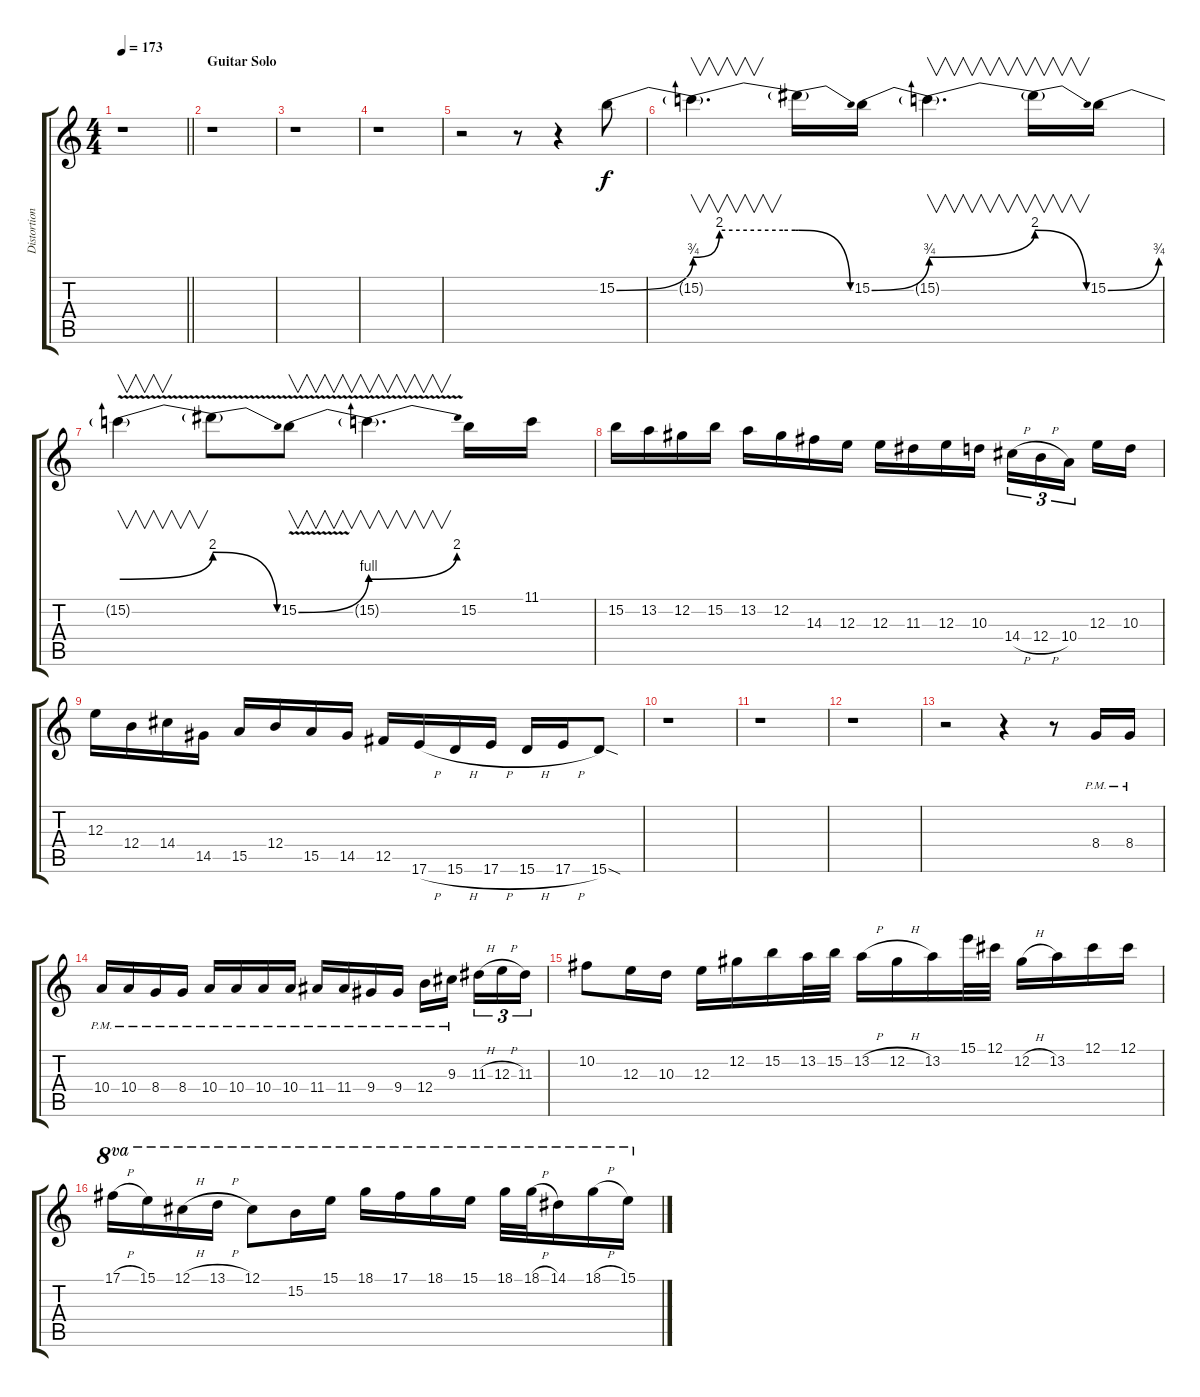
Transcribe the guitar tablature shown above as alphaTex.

\track ("Distortion guitar" "Distortion") {instrument distortionguitar}
\staff {score tabs}
\tuning (Db4 Ab3 E3 B2 Gb2 B1) {hide}
\ts (4 4)
\tempo 173
\clef g2
\barLineRight lightlight
\ks c
r.1{dy f} |
\section ("" "Guitar Solo")
r.1 |
r.1 |
r.1 |
r.2 r.8 r.4 15.2{be (bend 0 0 60 3)}.8 |
15.2{be (custom 0 3 15 8 51 8 58 8 60 8) t}.4{v d} 15.2{be (release 0 8 60 0) t}.16 15.2{be (bend 0 0 60 3)}.16 15.2{be (bend 0 3 60 8) t}.4{v d} 15.2{be (release 0 8 60 0) t}.16{v} 15.2{be (bend 0 0 60 3)}.16 |
15.2{be (bend 0 3 60 8) v t}.4{v} 15.2{be (release 0 8 60 0) v t}.8 15.2{be (bend 0 0 60 4) v}.8{v} 15.2{be (bend 0 3 60 8) v t}.4{v d} 15.2.16 11.1.16 |
15.2.16 13.2.16 12.2.16 15.2.16 13.2.16 12.2.16 14.3.16 12.3.16 12.3.16 11.3.16 12.3.16 10.3.16 14.4{h}.16{tu (3 2)} 12.4{h}.16{tu (3 2)} 10.4.16{tu (3 2) beam splitsecondary} 12.3.16 10.3.16 |
12.3.16 12.4.16 14.4.16 14.5.16 15.5.16 12.4.16 15.5.16 14.5.16 12.5.16 17.6{h}.16 15.6{h}.16 17.6{h}.16 15.6{h}.16 17.6{h}.16 15.6{sod}.8 |
r.1 |
r.1 |
r.1 |
r.2 r.4 r.8 8.4{pm}.16 8.4{pm}.16 |
10.4{pm}.16 10.4{pm}.16 8.4{pm}.16 8.4{pm}.16 10.4{pm}.16 10.4{pm}.16 10.4{pm}.16 10.4{pm}.16 11.4{pm}.16 11.4{pm}.16 9.4{pm}.16 9.4{pm}.16 12.4{pm}.16 9.3{pm}.16{beam splitsecondary} 11.3{h}.16{tu (3 2)} 12.3{h}.16{tu (3 2)} 11.3.16{tu (3 2)} |
10.2.8 12.3.16 10.3.16 12.3.16 12.2.16 15.2.16 13.2.32 15.2.32 13.2{h}.16 12.2{h}.16 13.2.16 15.1.32 12.1.32 12.2{h}.16 13.2.16 12.1.16 12.1.16 |
17.1{h}.16{ot 8va} 15.1.16{ot 8va} 12.1{h}.16{ot 8va} 13.1{h}.16{ot 8va} 12.1.8{ot 8va} 15.2.16{ot 8va} 15.1.16{ot 8va} 18.1.16{ot 8va} 17.1.16{ot 8va} 18.1.16{ot 8va} 15.1.16{ot 8va} 18.1.32{ot 8va} 18.1{h}.32{ot 8va} 14.1.16{ot 8va} 18.1{h}.16{ot 8va} 15.1.16{ot 8va}
